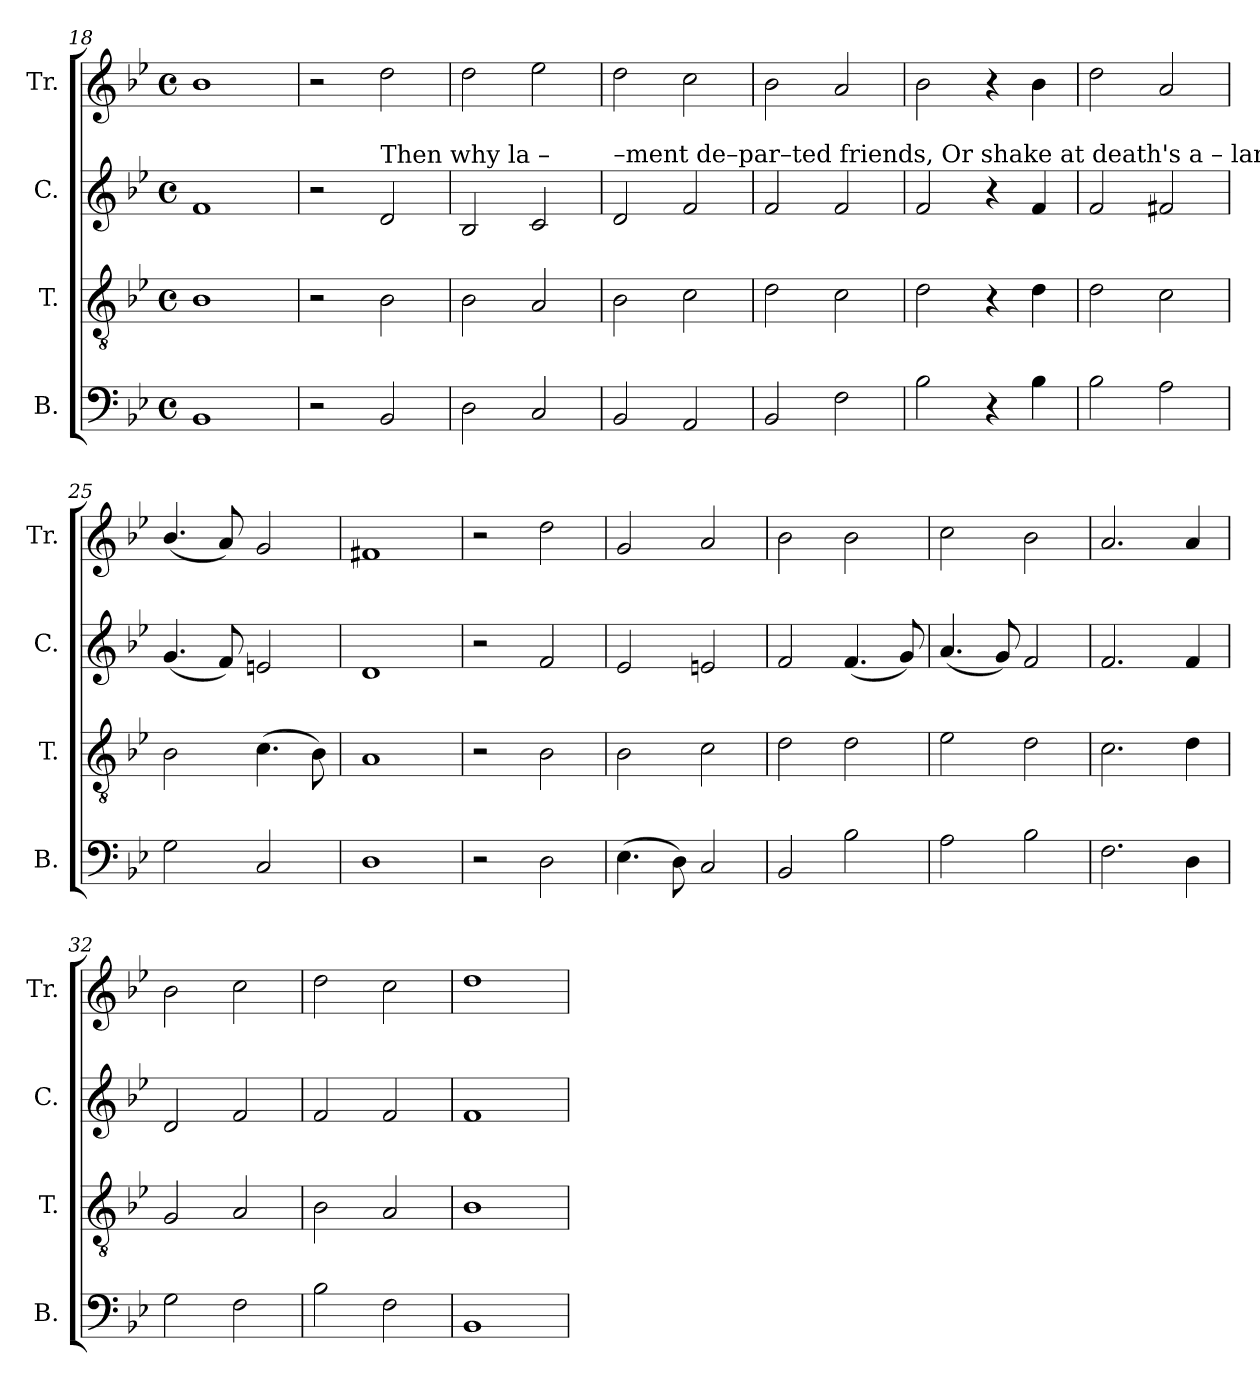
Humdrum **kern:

**kern	**kern	**kern	**kern
*part4	*part3	*part2	*part1
*staff4	*staff3	*staff2	*staff1
*I"B.	*I"T.	*I"C.	*I"Tr.
*I'B.	*I'T.	*I'C.	*I'Tr.
*clefF4	*clefGv2	*clefG2	*clefG2
*k[b-e-]	*k[b-e-]	*k[b-e-]	*k[b-e-]
*M4/4	*M4/4	*M4/4	*M4/4
*met(c)	*met(c)	*met(c)	*met(c)
=18	=18	=18	=18
1BB-!	1B-!	1f!	1b-!
=19	=19	=19	=19
2r	2r	2r	2r
!	!	!LO:TX:a:t=Then why la –	!
2BB-!/	2B-!\	2d!/	2dd!\
=20	=20	=20	=20
2D!\	2B-!\	2B-!/	2dd!\
2C!/	2A!/	2c!/	2ee-!\
!!LO:LB:g=z
=21	=21	=21	=21
!	!	!LO:TX:a:t=–ment de–par–ted friends, Or  shake  at    death's      a    –   larms?     Death's but   the   ser – vant         Je    –    sus  sends  To  call  us   to  his  arms.     Then  joy –ful –ly,  while	!
2BB-!/	2B-!\	2d!/	2dd!\
2AA!/	2c!\	2f!/	2cc!\
=22	=22	=22	=22
2BB-!/	2d!\	2f!/	2b-!\
2F!\	2c!\	2f!/	2a!/
=23	=23	=23	=23
2B-!\	2d!\	2f!/	2b-!\
4r	4r	4r	4r
4B-!\	4d!\	4f!/	4b-!\
=24	=24	=24	=24
2B-!\	2d!\	2f!/	2dd!\
2A!\	2c!\	2f#X!/	2a!/
=25	=25	=25	=25
2G!\	2B-!\	(<4.g!/	(<4.b-!/
.	.	8f!/)	8a!/)
2C!/	(>4.c!\	2en!/	2g!/
.	8B-!\)	.	.
=26	=26	=26	=26
1D!	1A!	1d!	1f#X!
=27	=27	=27	=27
2r	2r	2r	2r
2D!\	2B-!\	2f!/	2dd!\
=28	=28	=28	=28
(>4.E-!\	2B-!\	2e-!/	2g!/
8D!\)	.	.	.
2C!/	2c!\	2en!/	2a!/
=29	=29	=29	=29
2BB-!/	2d!\	2f!/	2b-!\
2B-!\	2d!\	(<4.f!/	2b-!\
.	.	8g!/)	.
=30	=30	=30	=30
2A!\	2e-!\	(<4.a!/	2cc!\
.	.	8g!/)	.
2B-!\	2d!\	2f!/	2b-!\
=31	=31	=31	=31
2.F!\	2.c!\	2.f!/	2.a!/
4D!\	4d!\	4f!/	4a!/
=32	=32	=32	=32
2G!\	2G!/	2d!/	2b-!\
2F!\	2A!/	2f!/	2cc!\
=33	=33	=33	=33
2B-!\	2B-!\	2f!/	2dd!\
2F!\	2A!/	2f!/	2cc!\
=34	=34	=34	=34
1BB-!	1B-!	1f!	1dd!
=	=	=	=
*-	*-	*-	*-
